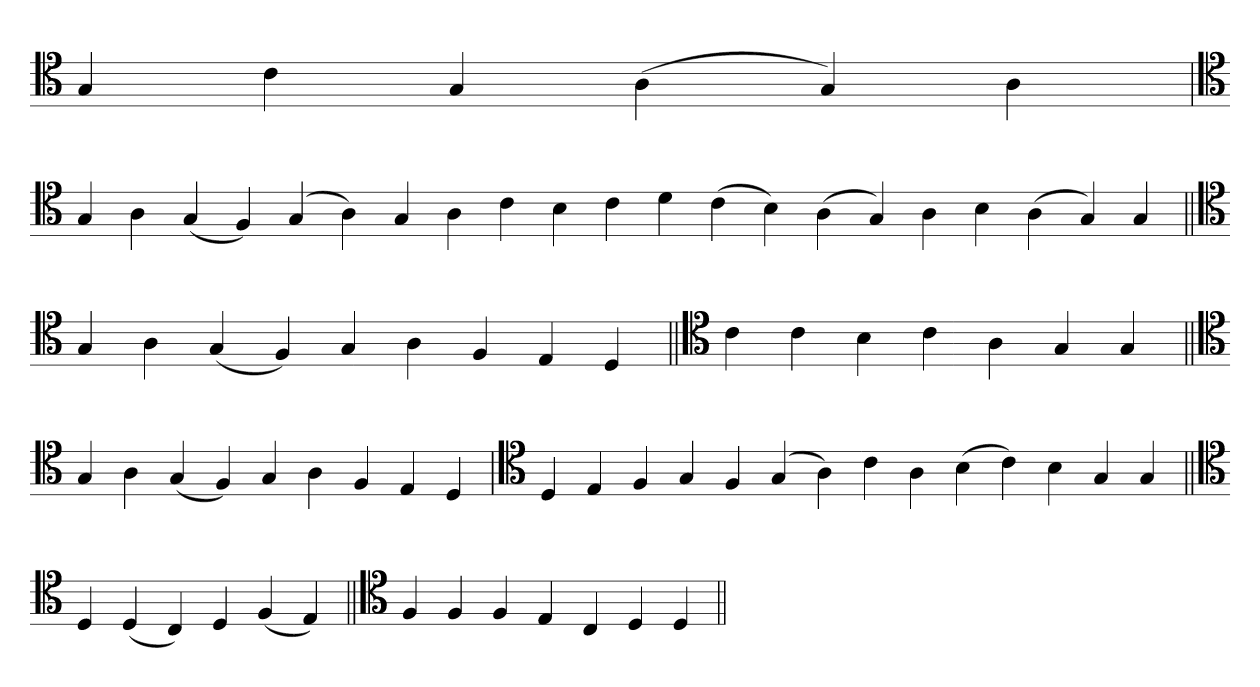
**kern
*part1
*staff1
*clefC4
=
4G
4c
4G
(4A
4G)
4A
=`
*clefC4
4G
4A
(4G
4F)
(4G
4A)
4G
4A
4c
4B
4c
4d
(4c
4B)
(4A
4G)
4A
4B
(4A
4G)
4G
=||
*clefC4
4G
4A
(4G
4F)
4G
4A
4F
4E
4D
=||
*clefC4
4c
4c
4B
4c
4A
4G
4G
=||
*clefC4
4G
4A
(4G
4F)
4G
4A
4F
4E
4D
='
*clefC4
4D
4E
4F
4G
4F
(4G
4A)
4c
4A
(4B
4c)
4B
4G
4G
=||
*clefC4
4D
(4D
4C)
4D
(4F
4E)
=||
*clefC4
4F
4F
4F
4E
4C
4D
4D
=||
*-
